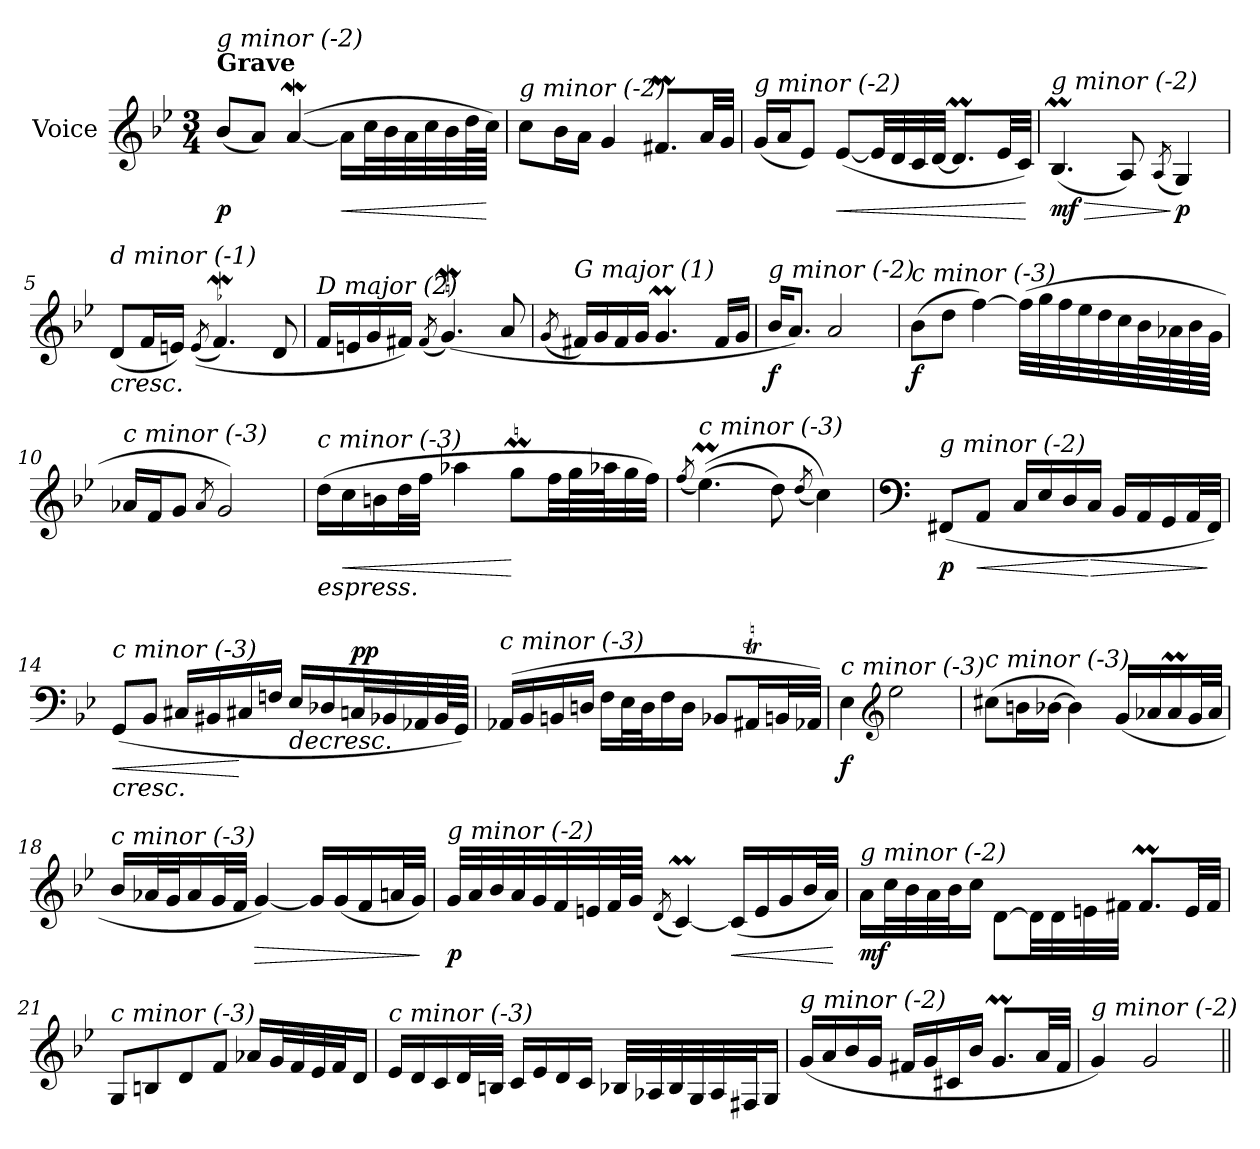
**kern	**dynam
*part1	*part1
*staff1	*staff1
*I"Voice	*
*I'V	*
*clefG2	*
*k[b-e-]	*
*M3/4	*
=1	=1
!LO:TX:a:B:t=Grave	!
!LO:TX:i:t=g minor (-2)	!
!	!LO:DY:b
(<8b-/L	p
8a/J)	.
(>[4aW/	.
!	!LO:HP:b
16a\LL]	<
32cc\L	.
32b-\	.
32a\	.
32cc\	.
32b-\	.
64dd\L	.
64cc\JJJJ)	[
=2	=2
!LO:TX:i:t=g minor (-2)	!
8cc\L	.
16b-\L	.
16a\JJ	.
4g/	.
8.f#Xm/L	.
32a/LL	.
32g/JJJ	.
=3	=3
!LO:TX:i:t=g minor (-2)	!
(<16g/LL	.
16a/J	.
8e-/J)	.
!	!LO:HP:b
(>[8e-/L	<
32e-/LL]	.
32d/	.
32c/	.
[32d/JJJ	.
8.dm/L]	.
32e-/LL	.
32c/JJJ)	.
.	[
=4	=4
!LO:TX:i:t=g minor (-2)	!
!	!LO:HP:b
!	!LO:DY:n=1:b
(>4.B-M/	> mf
8A/)	.
(<8qA/	.
!	!LO:DY:n=2:b
4G/)	] p
!!LO:LB:g=z
=5	=5
!LO:TX:b:i:t=cresc.	!
!LO:TX:i:t=d minor (-1)	!
(<8d/L	.
16f/L	.
16en/JJ)	.
(<(<8qe/	.
4.fW/)	.
8d/	.
=6	=6
!LO:TX:i:t=D major (2)	!
16f/LL	.
16en/	.
16g/	.
16f#X/JJ)	.
(<8qf#/	.
(<4.gW/)	.
8a/	.
=7	=7
(<8qg/	.
!LO:TX:i:t=G major (1)	!
16f#X/LL)	.
16g/	.
16f#/	.
16g/JJ	.
4.gM/	.
16f#/LL	.
16g/JJ	.
=8	=8
!LO:TX:i:t=g minor (-2)	!
!	!LO:DY:b
16b-/KL	f
8.a/J)	.
2a/	.
!!LO:LB:g=z
=9	=9
!LO:TX:i:t=c minor (-3)	!
!	!LO:DY:b
(>8b-\L	f
8dd\J	.
[4ff\)	.
(>32ff\LLL]	.
32gg\	.
32ff\	.
32ee-\	.
32dd\	.
32cc\	.
64b-\L	.
64a-X\	.
64b-\	.
64g\JJJJ	.
=10	=10
!LO:TX:i:t=c minor (-3)	!
16a-X/LL	.
16f/J	.
8g/J	.
8qa-/	.
2g/)	.
=11	=11
!LO:TX:b:i:t=espress.	!
!LO:TX:i:t=c minor (-3)	!
(>16dd\LL	.
!	!LO:HP:b
16cc\	<
16bn\	.
32dd\L	.
32ff\JJJ	.
4aa-X\	.
8ggM\L	[
32ff\LL	.
64gg\L	.
64aa-\J	.
32gg\	.
32ff\JJJ)	.
=12	=12
(<8qff/	.
!LO:TX:i:t=c minor (-3)	!
(>(>4.ee-M\)	.
8dd\)	.
(<8qdd/	.
4cc\))	.
!!LO:LB:g=z
=13	=13
*clefF4	*
!LO:TX:i:t=g minor (-2)	!
!	!LO:DY:b
(>8FF#X/L	p
!	!LO:HP:b
8AA/J	<
16C/LL	.
16E-/	.
16D/	.
!	!LO:HP:n=1:b
16C/JJ	[ >
16BB-/LL	.
16AA/	.
16GG/	.
32AA/L	.
32FF#/JJJ)	]
=14	=14
!LO:TX:b:i:t=cresc.	!
!LO:TX:i:t=c minor (-3)	!
!	!LO:HP:b
(>8GG/L	<
8BB-/J	.
16C#Xi/LL	.
16BB#Xj/	.
16C#Xi/	[
16Fn/JJ	.
!	!LO:HP:b
16E-/LL	>
16D-Z/	.
!	!LO:DY:a
!	!LO:DY:n=1:a
32C/L	p p
32BB-/	.
32AA-X/	.
64BB-/L	.
64GG/JJJJ)	.
.	]
=15	=15
!LO:TX:i:t=c minor (-3)	!
(>16AA-X/LL	.
16BB-/	.
16BBni/	.
16Dn/JJ	.
16F\LL	.
32E-\L	.
32D\J	.
16F\	.
16D\JJ	.
8BB-i/L	.
16AA#Xtj/L	.
32BBni/L	.
32AA-/JJJ)	.
!!LO:LB:g=z
=16	=16
!LO:TX:i:t=c minor (-3)	!
!	!LO:DY:b
4E-\	f
*clefG2	*
2ee-\	.
=17	=17
!LO:TX:i:t=c minor (-3)	!
(>8cc#Xi\L	.
16bni\L	.
[16b-\JJ	.
4b-\])	.
(<16g/LL	.
16a-X/	.
16a-M/	.
32g/L	.
32a-/JJJ	.
=18	=18
!LO:TX:i:t=c minor (-3)	!
16b-/LL	.
32a-X/L	.
32g/J	.
16a-/	.
32g/L	.
32f/JJJ	.
!	!LO:HP:b
[4g/)	>
16g/LL]	.
(<16g/	.
16f/	.
32an/L	.
32g/JJJ)	.
.	]
!!LO:LB:g=z
=19	=19
!LO:TX:i:t=g minor (-2)	!
!	!LO:DY:b
32g/LLL	p
32a/	.
32b-/	.
32a/	.
32g/	.
32f/	.
32en/	.
64f/L	.
64g/JJJJ	.
(<8qd/	.
[4cM/)	.
!	!LO:HP:b
(<16c/LL]	<
16e/	.
16g/	.
32b-/L	.
32a/JJJ)	.
.	[
=20	=20
!LO:TX:i:t=g minor (-2)	!
!	!LO:DY:b
16a\LL	mf
32cc\L	.
32b-\	.
32a\	.
32b-\J	.
16cc\JJ	.
[8d\L	.
32d\LL]	.
32d\	.
32en\	.
32f#X\JJJ	.
8.f#m/L	.
32e/LL	.
32f#/JJJ	.
!!LO:LB:g=z
=21	=21
!LO:TX:i:t=c minor (-3)	!
8G/L	.
8Bn/	.
8d/	.
8f/J	.
16a-X/LL	.
32g/L	.
32f/	.
32e-/	.
32f/J	.
16d/JJ	.
=22	=22
!LO:TX:i:t=c minor (-3)	!
16e-/LL	.
16d/	.
16c/	.
32d/L	.
32Bn/JJJ	.
16c/LL	.
16e-/	.
16d/	.
16c/JJ	.
32B-X/LLL	.
32A-X/	.
32B-/	.
32G/	.
32A-/	.
32F#X/J	.
16G/JJ	.
!!LO:LB:g=z
=23	=23
!LO:TX:i:t=g minor (-2)	!
(<16g/LL	.
16a/	.
16b-/	.
16g/JJ	.
16f#X/LL	.
16g/	.
16c#X/	.
16b-/JJ	.
8.gM/L	.
32a/LL	.
32f#/JJJ	.
=24	=24
!LO:TX:i:t=g minor (-2)	!
4g/)	.
2g/	.
=||	=||
*-	*-
